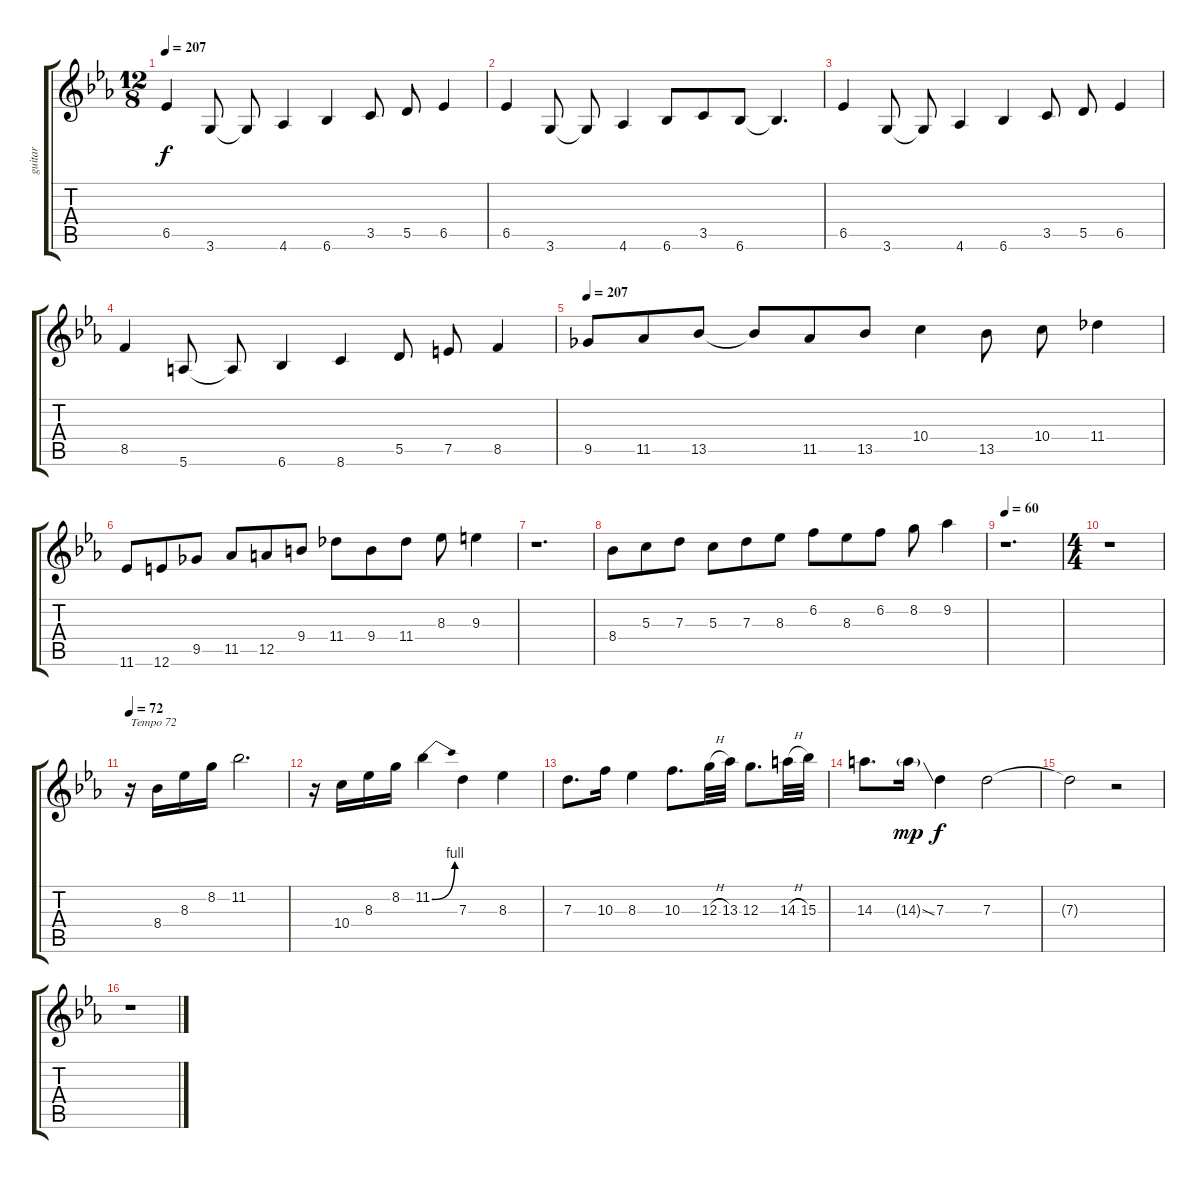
\track ("guitar" "guitar") {instrument acousticguitarsteel}
\staff {score tabs}
\tuning (E4 B3 G3 D3 A2 E2) {hide}
\ts (12 8)
\tempo 207
\clef g2
\ks eb
6.5.4{dy f} 3.6.8 3.6{t}.8 4.6.4 6.6.4 3.5.8 5.5.8 6.5.4 |
6.5.4 3.6.8 3.6{t}.8 4.6.4 6.6.8 3.5.8 6.6.8 6.6{t}.4{d} |
6.5.4 3.6.8 3.6{t}.8 4.6.4 6.6.4 3.5.8 5.5.8 6.5.4 |
8.5.4 5.6.8 5.6{t}.8 6.6.4 8.6.4 5.5.8 7.5.8 8.5.4 |
\tempo 207
9.5.8 11.5.8 13.5.8 13.5{t}.8 11.5.8 13.5.8 10.4.4 13.5.8 10.4.8 11.4.4 |
11.6.8 12.6.8 9.5.8 11.5.8 12.5.8 9.4.8 11.4.8 9.4.8 11.4.8 8.3.8 9.3.4 |
r.1{d} |
8.4.8 5.3.8 7.3.8 5.3.8 7.3.8 8.3.8 6.2.8 8.3.8 6.2.8 8.2.8 9.2.4 |
\tempo 60
r.1{d} |
\ts (4 4)
r.1 |
\tempo 72
r.16{txt "Tempo 72"} 8.4.16 8.3.16 8.2.16 11.2.2{d} |
r.16 10.4.16 8.3.16 8.2.16 11.2{be (bend 0 0 60 4)}.4 7.3.4 8.3.4 |
7.3.8{d} 10.3.16 8.3.4 10.3.8{d} 12.3{h}.32 13.3.32 12.3.8{d} 14.3{h}.32 15.3.32 |
14.3.8{d} 14.3{ss g}.16{dy mp} 7.3.4{dy f} 7.3.2 |
7.3{t}.2 r.2 |
r.1
